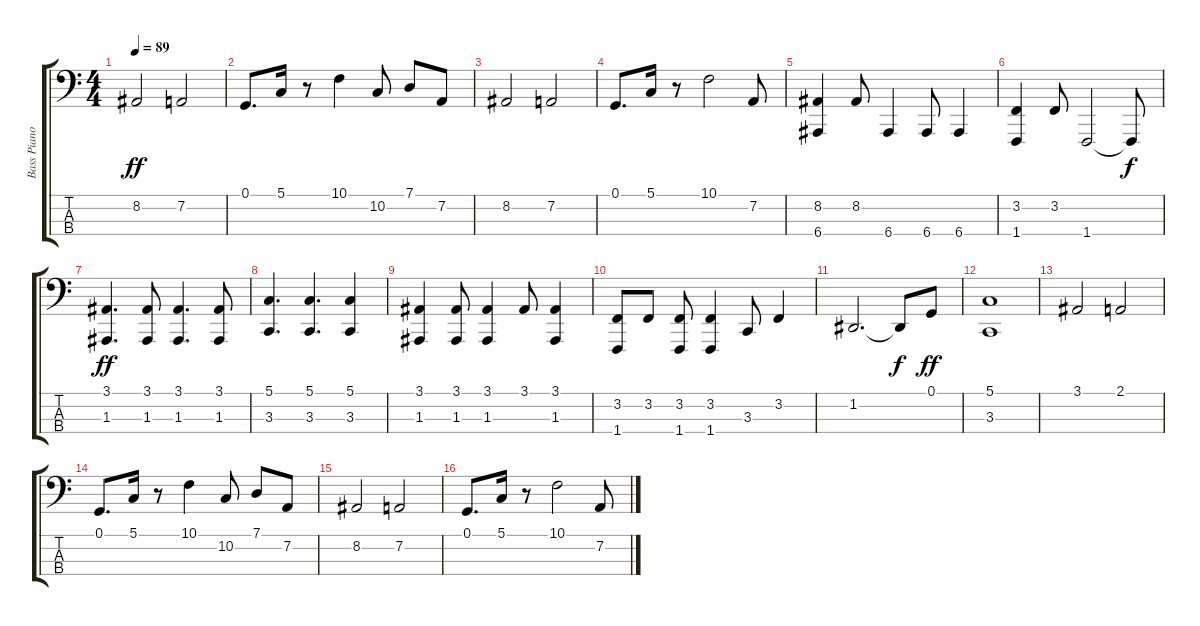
\track ("Bass Piano" "Bass Piano") {instrument acousticgrandpiano}
\staff {score tabs}
\tuning (G2 D2 A1 E1) {hide}
\ts (4 4)
\tempo 89
\clef f4
\ks c
8.2.2{dy ff} 7.2.2 |
0.1.8{d} 5.1.16 r.8 10.1.4 10.2.8 7.1.8 7.2.8 |
8.2.2 7.2.2 |
0.1.8{d} 5.1.16 r.8 10.1.2 7.2.8 |
(8.2 6.4).4 8.2.8 6.4.4 6.4.8 6.4.4 |
(3.2 1.4).4 3.2.8 1.4.2 1.4{t}.8{dy f} |
(3.1 1.3).4{d dy ff} (3.1 1.3).8 (3.1 1.3).4{d} (3.1 1.3).8 |
(5.1 3.3).4{d} (5.1 3.3).4{d} (5.1 3.3).4 |
(3.1 1.3).4 (3.1 1.3).8 (3.1 1.3).4 3.1.8 (3.1 1.3).4 |
(3.2 1.4).8 3.2.8 (3.2 1.4).8 (3.2 1.4).4 3.3.8 3.2.4 |
1.2.2{d} 1.2{t}.8{dy f} 0.1.8{dy ff} |
(5.1 3.3).1 |
3.1.2 2.1.2 |
0.1.8{d} 5.1.16 r.8 10.1.4 10.2.8 7.1.8 7.2.8 |
8.2.2 7.2.2 |
0.1.8{d} 5.1.16 r.8 10.1.2 7.2.8
